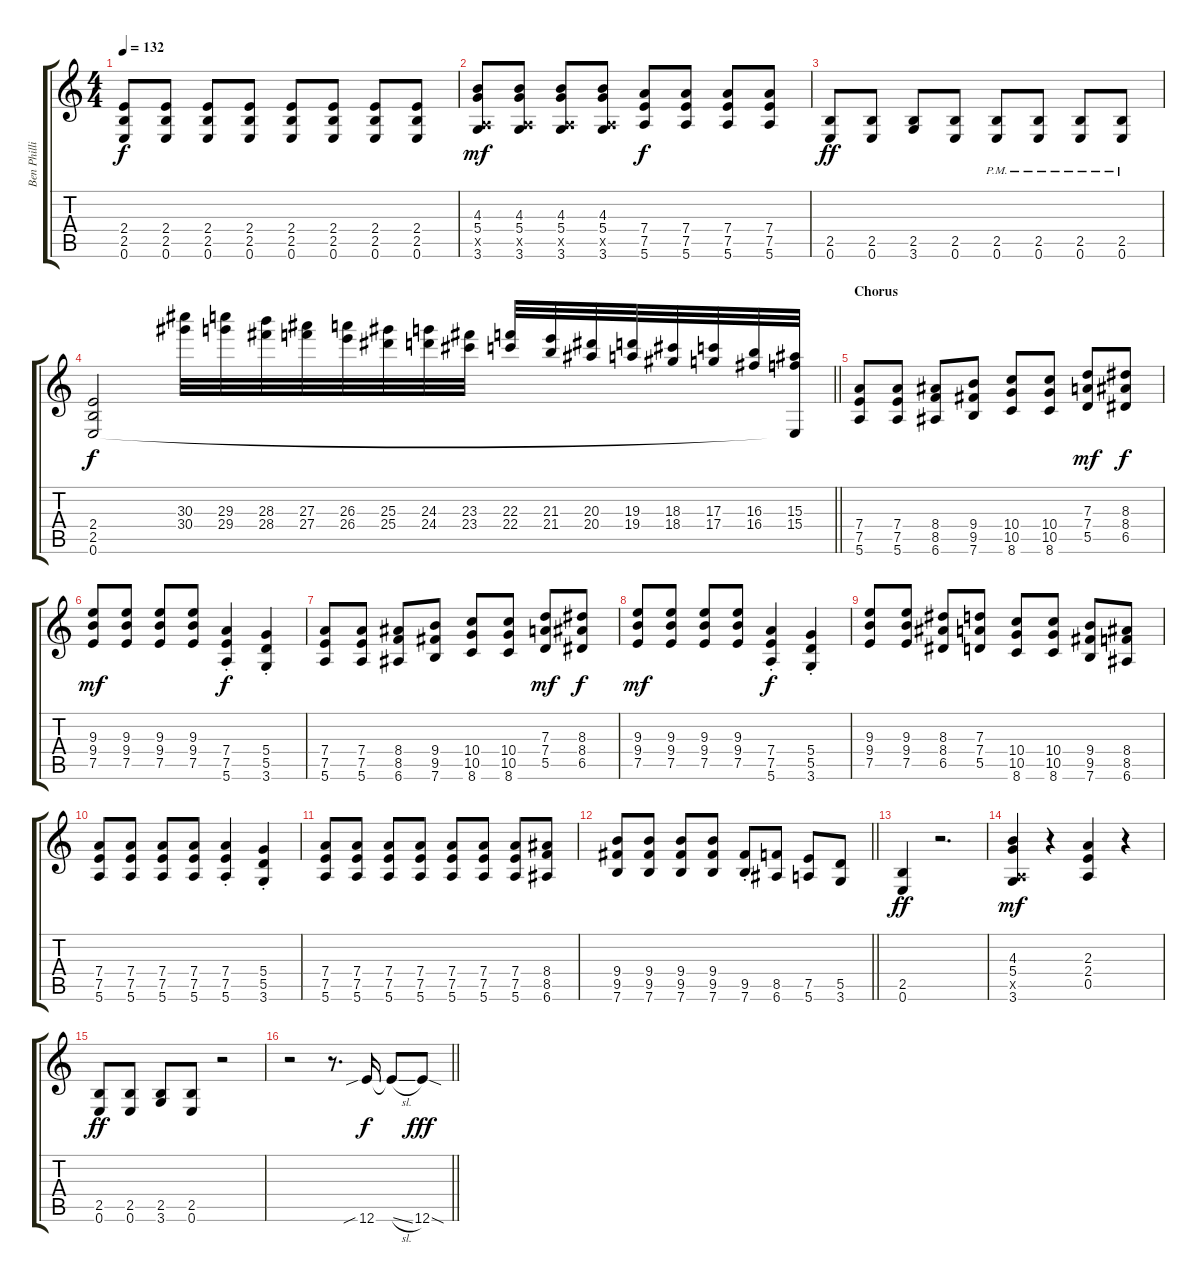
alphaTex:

\track ("Ben Phillips" "Ben Philli") {instrument distortionguitar}
\staff {score tabs}
\tuning (E4 B3 G3 D3 A2 E2) {hide}
\ts (4 4)
\tempo 132
\clef g2
\ks c
(2.4 2.5 0.6).8{dy f} (2.4 2.5 0.6).8 (2.4 2.5 0.6).8 (2.4 2.5 0.6).8 (2.4 2.5 0.6).8 (2.4 2.5 0.6).8 (2.4 2.5 0.6).8 (2.4 2.5 0.6).8 |
(4.3 5.4 0.5{x} 3.6).8{dy mf} (4.3 5.4 0.5{x} 3.6).8 (4.3 5.4 0.5{x} 3.6).8 (4.3 5.4 0.5{x} 3.6).8 (7.4 7.5 5.6).8{dy f} (7.4 7.5 5.6).8 (7.4 7.5 5.6).8 (7.4 7.5 5.6).8 |
(2.5 0.6).8{dy ff} (2.5 0.6).8 (2.5 3.6).8 (2.5 0.6).8 (2.5{pm} 0.6{pm}).8 (2.5{pm} 0.6{pm}).8 (2.5{pm} 0.6{pm}).8 (2.5{pm} 0.6{pm}).8 |
\barLineRight lightlight
(2.4 2.5 0.6).2{dy f} (30.3 30.4).32 (29.3 29.4).32 (28.3 28.4).32 (27.3 27.4).32 (26.3 26.4).32 (25.3 25.4).32 (24.3 24.4).32 (23.3 23.4).32 (22.3 22.4).32 (21.3 21.4).32 (20.3 20.4).32 (19.3 19.4).32 (18.3 18.4).32 (17.3 17.4).32 (16.3 16.4).32 (15.3 15.4 0.6{t}).32 |
\section ("" "Chorus")
(7.4 7.5 5.6).8 (7.4 7.5 5.6).8 (8.4 8.5 6.6).8 (9.4 9.5 7.6).8 (10.4 10.5 8.6).8 (10.4 10.5 8.6).8 (7.3 7.4 5.5).8{dy mf} (8.3 8.4 6.5).8{dy f} |
(9.3 9.4 7.5).8{dy mf} (9.3 9.4 7.5).8 (9.3 9.4 7.5).8 (9.3 9.4 7.5).8 (7.4{st} 7.5{st} 5.6{st}).4{dy f} (5.4{st} 5.5{st} 3.6).4 |
(7.4 7.5 5.6).8 (7.4 7.5 5.6).8 (8.4 8.5 6.6).8 (9.4 9.5 7.6).8 (10.4 10.5 8.6).8 (10.4 10.5 8.6).8 (7.3 7.4 5.5).8{dy mf} (8.3 8.4 6.5).8{dy f} |
(9.3 9.4 7.5).8{dy mf} (9.3 9.4 7.5).8 (9.3 9.4 7.5).8 (9.3 9.4 7.5).8 (7.4{st} 7.5{st} 5.6{st}).4{dy f} (5.4{st} 5.5{st} 3.6).4 |
(9.3 9.4 7.5).8 (9.3 9.4 7.5).8 (8.3 8.4 6.5).8 (7.3 7.4 5.5).8 (10.4 10.5 8.6).8 (10.4 10.5 8.6).8 (9.4 9.5 7.6).8 (8.4 8.5 6.6).8 |
(7.4 7.5 5.6).8 (7.4 7.5 5.6).8 (7.4 7.5 5.6).8 (7.4 7.5 5.6).8 (7.4{st} 7.5{st} 5.6{st}).4 (5.4{st} 5.5{st} 3.6{st}).4 |
(7.4 7.5 5.6).8 (7.4 7.5 5.6).8 (7.4 7.5 5.6).8 (7.4 7.5 5.6).8 (7.4 7.5 5.6).8 (7.4 7.5 5.6).8 (7.4 7.5 5.6).8 (8.4 8.5 6.6).8 |
\barLineRight lightlight
(9.4 9.5 7.6).8 (9.4 9.5 7.6).8 (9.4 9.5 7.6).8 (9.4 9.5 7.6).8 (9.5{st} 7.6).8 (8.5 6.6).8 (7.5 5.6).8 (5.5 3.6).8 |
(2.5 0.6).4{dy ff} r.2{d} |
(4.3 5.4 0.5{x} 3.6).4{dy mf} r.4 (2.3 2.4 0.5).4 r.4 |
(2.5 0.6).8{dy ff} (2.5 0.6).8 (2.5 3.6).8 (2.5 0.6).8 r.2 |
\barLineRight lightlight
r.2 r.8{d volume 14} 12.6{sib}.16{dy f} 12.6{sl t}.8 12.6{sod}.8{dy fff}
